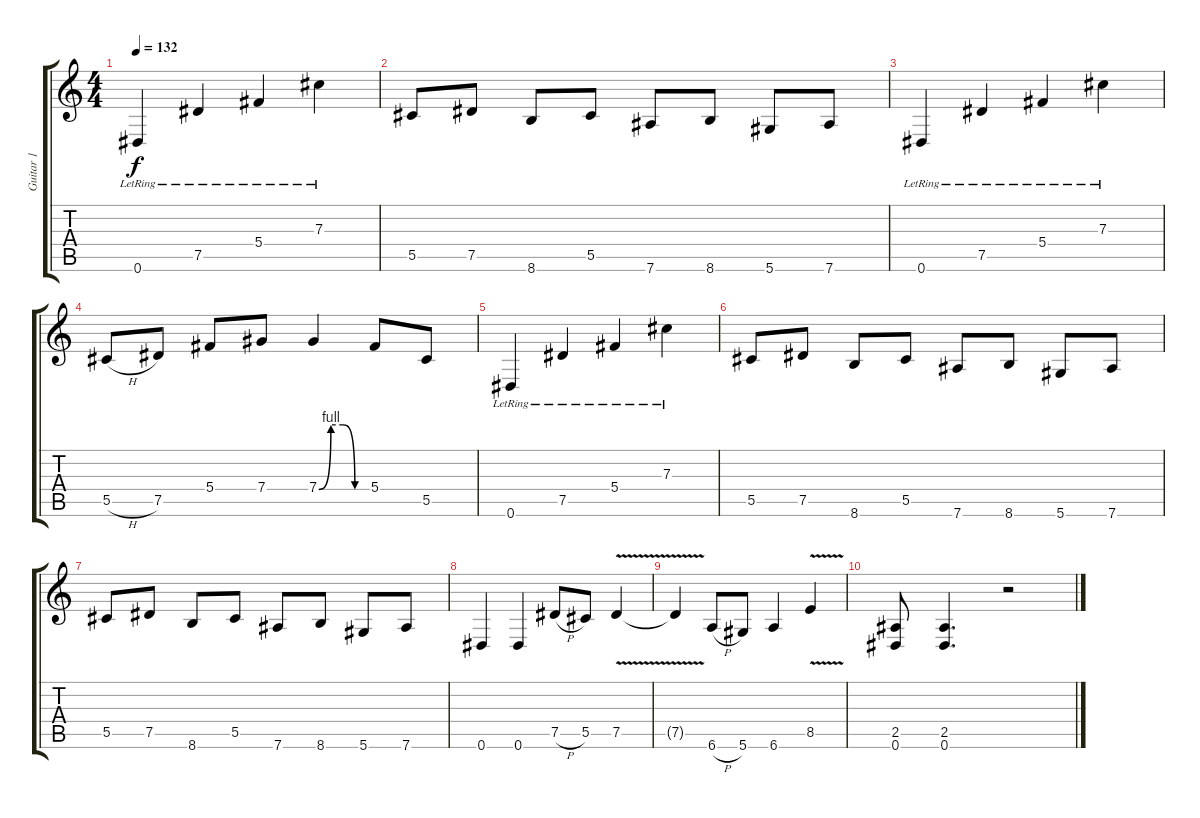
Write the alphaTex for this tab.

\track ("Guitar 1" "Guitar 1") {instrument distortionguitar}
\staff {score tabs}
\tuning (Eb4 Bb3 Gb3 Db3 Ab2 Eb2) {hide}
\ts (4 4)
\tempo 132
\clef g2
\ks c
0.6{lr}.4{dy f} 7.5{lr}.4 5.4{lr}.4 7.3{lr}.4 |
5.5.8 7.5.8 8.6.8 5.5.8 7.6.8 8.6.8 5.6.8 7.6.8 |
0.6{lr}.4 7.5{lr}.4 5.4{lr}.4 7.3{lr}.4 |
5.5{h}.8 7.5.8 5.4.8 7.4.8 7.4{be (custom 0 0 15 4 30 4 45 0 60 0)}.4 5.4.8 5.5.8 |
0.6{lr}.4 7.5{lr}.4 5.4{lr}.4 7.3{lr}.4 |
5.5.8 7.5.8 8.6.8 5.5.8 7.6.8 8.6.8 5.6.8 7.6.8 |
5.5.8 7.5.8 8.6.8 5.5.8 7.6.8 8.6.8 5.6.8 7.6.8 |
0.6.4 0.6.4 7.5{h}.8 5.5.8 7.5{v}.4 |
7.5{t}.4 6.6{h}.8 5.6.8 6.6.4 8.5{v}.4 |
(2.5 0.6).8 (2.5 0.6).4{d} r.2
